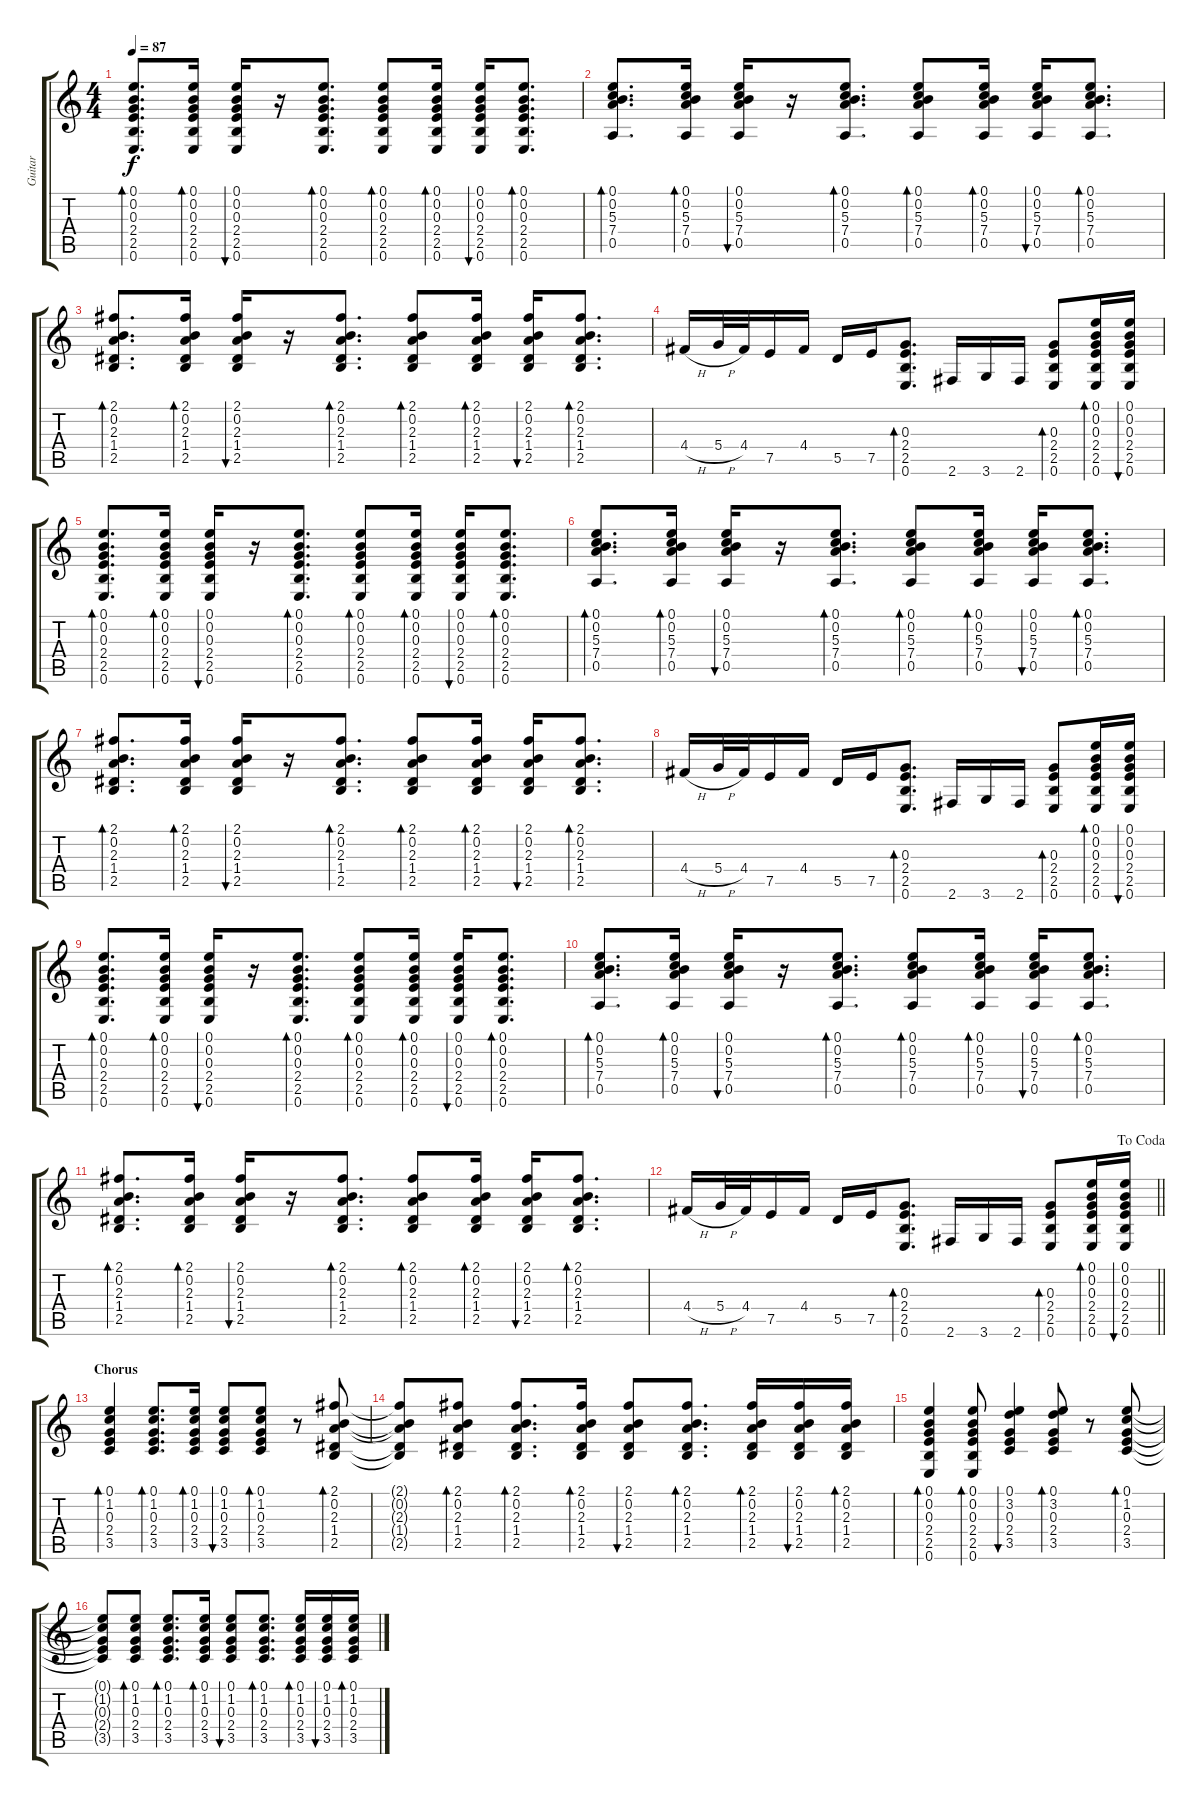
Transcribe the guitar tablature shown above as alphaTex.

\track ("Guitar" "Guitar") {instrument acousticguitarnylon}
\staff {score tabs}
\tuning (E4 B3 G3 D3 A2 E2) {hide}
\ts (4 4)
\tempo 87
\clef g2
\ks c
(0.1 0.2 0.3 2.4 2.5 0.6).8{d bd 60 dy f} (0.1 0.2 0.3 2.4 2.5 0.6).16{bd 60} (0.1 0.2 0.3 2.4 2.5 0.6).16{bu 60} r.16 (0.1 0.2 0.3 2.4 2.5 0.6).8{d bd 60} (0.1 0.2 0.3 2.4 2.5 0.6).8{bd 60} (0.1 0.2 0.3 2.4 2.5 0.6).16{bd 60} (0.1 0.2 0.3 2.4 2.5 0.6).16{bu 60} (0.1 0.2 0.3 2.4 2.5 0.6).8{d bd 60} |
(0.1 0.2 5.3 7.4 0.5).8{d bd 60} (0.1 0.2 5.3 7.4 0.5).16{bd 60} (0.1 0.2 5.3 7.4 0.5).16{bu 60} r.16 (0.1 0.2 5.3 7.4 0.5).8{d bd 60} (0.1 0.2 5.3 7.4 0.5).8{bd 60} (0.1 0.2 5.3 7.4 0.5).16{bd 60} (0.1 0.2 5.3 7.4 0.5).16{bu 60} (0.1 0.2 5.3 7.4 0.5).8{d bd 60} |
(2.1 0.2 2.3 1.4 2.5).8{d bd 60} (2.1 0.2 2.3 1.4 2.5).16{bd 60} (2.1 0.2 2.3 1.4 2.5).16{bu 60} r.16 (2.1 0.2 2.3 1.4 2.5).8{d bd 60} (2.1 0.2 2.3 1.4 2.5).8{bd 60} (2.1 0.2 2.3 1.4 2.5).16{bd 60} (2.1 0.2 2.3 1.4 2.5).16{bu 60} (2.1 0.2 2.3 1.4 2.5).8{d bd 60} |
4.4{h}.16 5.4{h}.32 4.4.32 7.5.16 4.4.16 5.5.16 7.5.16 (0.3 2.4 2.5 0.6).8{d bd 60} 2.6.16 3.6.16 2.6.16 (0.3 2.4 2.5 0.6).8{bd 60} (0.1 0.2 0.3 2.4 2.5 0.6).16{bd 60} (0.1 0.2 0.3 2.4 2.5 0.6).16{bu 60} |
(0.1 0.2 0.3 2.4 2.5 0.6).8{d bd 60} (0.1 0.2 0.3 2.4 2.5 0.6).16{bd 60} (0.1 0.2 0.3 2.4 2.5 0.6).16{bu 60} r.16 (0.1 0.2 0.3 2.4 2.5 0.6).8{d bd 60} (0.1 0.2 0.3 2.4 2.5 0.6).8{bd 60} (0.1 0.2 0.3 2.4 2.5 0.6).16{bd 60} (0.1 0.2 0.3 2.4 2.5 0.6).16{bu 60} (0.1 0.2 0.3 2.4 2.5 0.6).8{d bd 60} |
(0.1 0.2 5.3 7.4 0.5).8{d bd 60} (0.1 0.2 5.3 7.4 0.5).16{bd 60} (0.1 0.2 5.3 7.4 0.5).16{bu 60} r.16 (0.1 0.2 5.3 7.4 0.5).8{d bd 60} (0.1 0.2 5.3 7.4 0.5).8{bd 60} (0.1 0.2 5.3 7.4 0.5).16{bd 60} (0.1 0.2 5.3 7.4 0.5).16{bu 60} (0.1 0.2 5.3 7.4 0.5).8{d bd 60} |
(2.1 0.2 2.3 1.4 2.5).8{d bd 60} (2.1 0.2 2.3 1.4 2.5).16{bd 60} (2.1 0.2 2.3 1.4 2.5).16{bu 60} r.16 (2.1 0.2 2.3 1.4 2.5).8{d bd 60} (2.1 0.2 2.3 1.4 2.5).8{bd 60} (2.1 0.2 2.3 1.4 2.5).16{bd 60} (2.1 0.2 2.3 1.4 2.5).16{bu 60} (2.1 0.2 2.3 1.4 2.5).8{d bd 60} |
4.4{h}.16 5.4{h}.32 4.4.32 7.5.16 4.4.16 5.5.16 7.5.16 (0.3 2.4 2.5 0.6).8{d bd 60} 2.6.16 3.6.16 2.6.16 (0.3 2.4 2.5 0.6).8{bd 60} (0.1 0.2 0.3 2.4 2.5 0.6).16{bd 60} (0.1 0.2 0.3 2.4 2.5 0.6).16{bu 60} |
(0.1 0.2 0.3 2.4 2.5 0.6).8{d bd 60} (0.1 0.2 0.3 2.4 2.5 0.6).16{bd 60} (0.1 0.2 0.3 2.4 2.5 0.6).16{bu 60} r.16 (0.1 0.2 0.3 2.4 2.5 0.6).8{d bd 60} (0.1 0.2 0.3 2.4 2.5 0.6).8{bd 60} (0.1 0.2 0.3 2.4 2.5 0.6).16{bd 60} (0.1 0.2 0.3 2.4 2.5 0.6).16{bu 60} (0.1 0.2 0.3 2.4 2.5 0.6).8{d bd 60} |
(0.1 0.2 5.3 7.4 0.5).8{d bd 60} (0.1 0.2 5.3 7.4 0.5).16{bd 60} (0.1 0.2 5.3 7.4 0.5).16{bu 60} r.16 (0.1 0.2 5.3 7.4 0.5).8{d bd 60} (0.1 0.2 5.3 7.4 0.5).8{bd 60} (0.1 0.2 5.3 7.4 0.5).16{bd 60} (0.1 0.2 5.3 7.4 0.5).16{bu 60} (0.1 0.2 5.3 7.4 0.5).8{d bd 60} |
(2.1 0.2 2.3 1.4 2.5).8{d bd 60} (2.1 0.2 2.3 1.4 2.5).16{bd 60} (2.1 0.2 2.3 1.4 2.5).16{bu 60} r.16 (2.1 0.2 2.3 1.4 2.5).8{d bd 60} (2.1 0.2 2.3 1.4 2.5).8{bd 60} (2.1 0.2 2.3 1.4 2.5).16{bd 60} (2.1 0.2 2.3 1.4 2.5).16{bu 60} (2.1 0.2 2.3 1.4 2.5).8{d bd 60} |
\jump dacoda
\barLineRight lightlight
4.4{h}.16 5.4{h}.32 4.4.32 7.5.16 4.4.16 5.5.16 7.5.16 (0.3 2.4 2.5 0.6).8{d bd 60} 2.6.16 3.6.16 2.6.16 (0.3 2.4 2.5 0.6).8{bd 60} (0.1 0.2 0.3 2.4 2.5 0.6).16{bd 60} (0.1 0.2 0.3 2.4 2.5 0.6).16{bu 60} |
\section ("" "Chorus")
(0.1 1.2 0.3 2.4 3.5).4{bd 60} (0.1 1.2 0.3 2.4 3.5).8{d bd 60} (0.1 1.2 0.3 2.4 3.5).16{bd 60} (0.1 1.2 0.3 2.4 3.5).8{bu 60} (0.1 1.2 0.3 2.4 3.5).8{bd 60} r.8 (2.1 0.2 2.3 1.4 2.5).8{bd 60} |
(2.1{t} 0.2{t} 2.3{t} 1.4{t} 2.5{t}).8 (2.1 0.2 2.3 1.4 2.5).8{bd 60} (2.1 0.2 2.3 1.4 2.5).8{d bd 60} (2.1 0.2 2.3 1.4 2.5).16{bd 60} (2.1 0.2 2.3 1.4 2.5).8{bu 60} (2.1 0.2 2.3 1.4 2.5).8{d bd 60} (2.1 0.2 2.3 1.4 2.5).16{bd 60} (2.1 0.2 2.3 1.4 2.5).16{bu 60} (2.1 0.2 2.3 1.4 2.5).16{bd 60} |
(0.1 0.2 0.3 2.4 2.5 0.6).4{bd 60} (0.1 0.2 0.3 2.4 2.5 0.6).8{bd 60} (0.1 3.2 0.3 2.4 3.5).4{bu 60} (0.1 3.2 0.3 2.4 3.5).8{bd 60} r.8 (0.1 1.2 0.3 2.4 3.5).8{bd 60} |
(0.1{t} 1.2{t} 0.3{t} 2.4{t} 3.5{t}).8 (0.1 1.2 0.3 2.4 3.5).8{bd 60} (0.1 1.2 0.3 2.4 3.5).8{d bd 60} (0.1 1.2 0.3 2.4 3.5).16{bd 60} (0.1 1.2 0.3 2.4 3.5).8{bu 60} (0.1 1.2 0.3 2.4 3.5).8{d bd 60} (0.1 1.2 0.3 2.4 3.5).16{bd 60} (0.1 1.2 0.3 2.4 3.5).16{bu 60} (0.1 1.2 0.3 2.4 3.5).16{bd 60}
